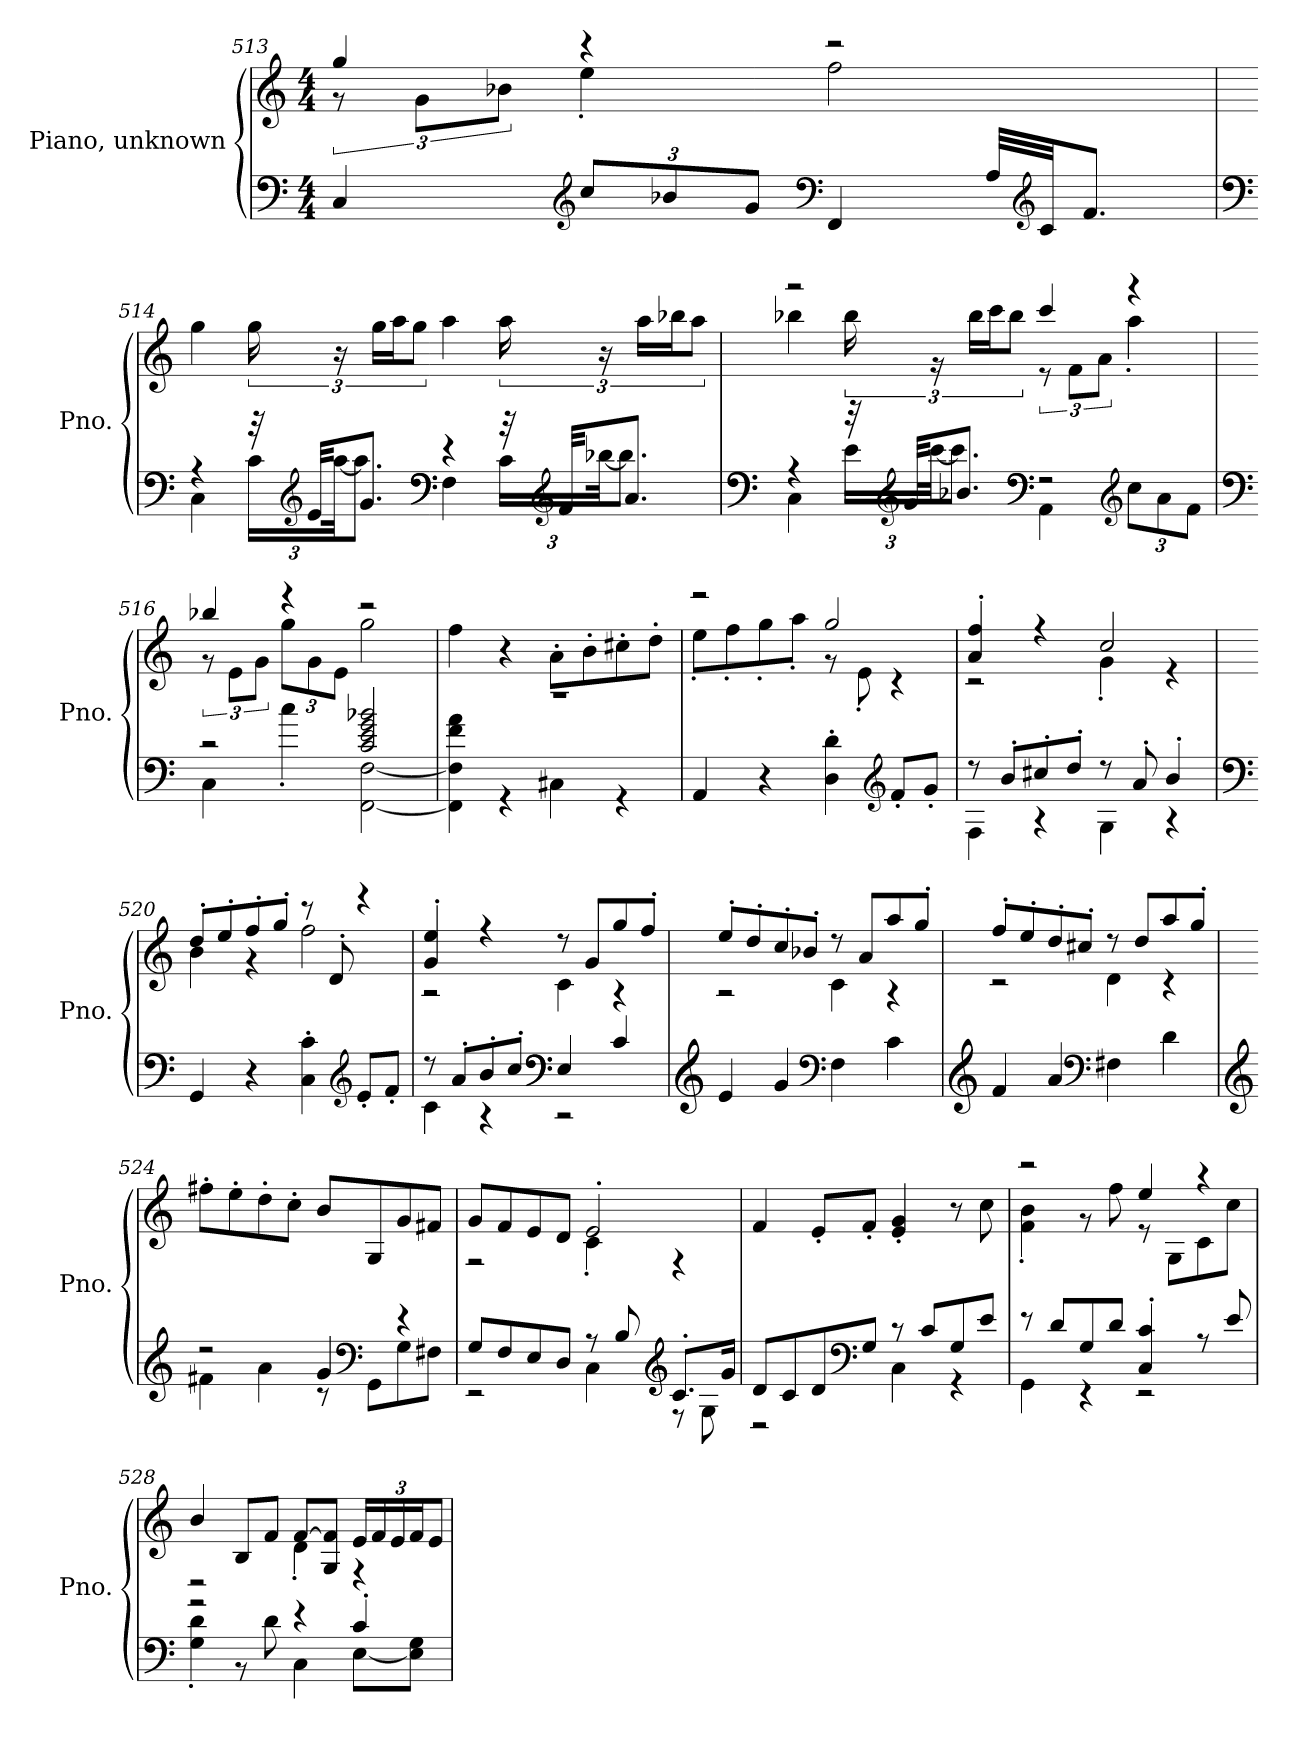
**kern	**kern
*part1	*part1
*staff2	*staff1
*I"Piano, unknown	*
*I'Pno.	*
!!LO:LB:g=z
*clefF4	*clefG2
*k[]	*k[]
*M4/4	*M4/4
=513	=513
*	*^
4C/	4gg/	12r
.	.	12g\L
.	.	12b-X\J
*clefG2	*	*
*Xbrackettup	*	*
12cc/L	4r	4ee'\
12b-X/	.	.
12g/J	.	.
*clefF4	*	*
4FF/	2r	2ff\
32A/LLL	.	.
*clefG2	*	*
32c/JJ	.	.
8.f/J	.	.
*	*v	*v
=514	=514
*clefF4	*
*^	*
4r	4C\	4gg\
32r	24c\LL	24gg\
*clefG2	*	*
32e/KKL	.	.
.	[48aa\JK	24r
8.g/J	8.aa\J]	.
.	.	24gg\LL
*	*	*Xbrackettup
.	.	24aa\J
.	.	12gg\J
*clefF4	*	*
4r	4F\	4aa\
*	*	*brackettup
32r	24c\LL	24aa\
*clefG2	*	*
32f/KKL	.	.
.	[48bb-X\JK	24r
8.a/J	8.bb-\J]	.
.	.	24aa\LL
*	*	*Xbrackettup
.	.	24bb-X\J
.	.	12aa\J
!!LO:LB:g=z
=515	=515	=515
*clefF4	*	*
*	*	*^
4r	4C\	2r	4bb-X\
*	*	*	*brackettup
32r	24e\LL	.	24bb-\
*clefG2	*	*	*
32g/KKL	.	.	.
.	[48ccc\JK	.	24r
8.b-X/J	8.ccc\J]	.	.
.	.	.	24bb-\LL
*	*	*	*Xbrackettup
.	.	.	24ccc\J
.	.	.	12bb-\J
*clefF4	*	*	*
*	*	*	*brackettup
2r	4AA\	4ccc/	12r
.	.	.	12f\L
.	.	.	12a\J
*clefG2	*	*	*
.	12cc\L	4r	4aa'\
.	12a\	.	.
.	12f\J	.	.
=516	=516	=516	=516
*clefF4	*	*	*
2r	4C\	4bb-X/	12r
.	.	.	12e\L
.	.	.	12g\J
*	*	*	*Xbrackettup
.	4cc'\	4r	12gg\L
.	.	.	12g\
.	.	.	12e\J
2c/ 2e/ 2g/ 2b-X/	[2FF\ [2F\	2r	2gg\
*	*	*v	*v
=517	=517	=517
1r	4FF\] 4F\] 4f\ 4a\	4ff\
.	4r	4r
.	4C#X\	8a'\L
.	.	8b'\
.	4r	8cc#X'\
.	.	8dd'\J
*v	*v	*
!!LO:LB:g=z
=518	=518
*	*^
4AA/	2r	8ee'\L
.	.	8ff'\
4r	.	8gg'\
.	.	8aa'\J
4D\' 4d\'	2gg/	8r
.	.	8e'\
*clefG2	*	*
8f'/L	.	4r
8g'/J	.	.
=519	=519	=519
*^	*	*
8r	4F\	4a/' 4ff/'	2r
8b'/L	.	.	.
8cc#X'/	4r	4r	.
8dd'/J	.	.	.
8r	4G\	2cc/	4g'\
8a'/	.	.	.
4b'/	4r	.	4r
*v	*v	*	*
=520	=520	=520
*clefF4	*	*
4GG/	8dd'/L	4b\
.	8ee'/	.
4r	8ff'/	4r
.	8gg'/J	.
4C\' 4c\'	8r	2ff\
.	8d'/	.
*clefG2	*	*
8e'/L	4r	.
8f'/J	.	.
=521	=521	=521
*^	*	*
8r	4c\	4g/' 4ee/'	2r
8a'/L	.	.	.
8b'/	4r	4r	.
8cc'/J	.	.	.
*clefF4	*	*	*
4E/	2r	8r	4c\
.	.	8g/L	.
4c/	.	8gg/	4r
.	.	8ff'/J	.
*v	*v	*	*
!!LO:LB:g=z	!!
=522	=522	=522
*clefG2	*	*
4e/	8ee'/L	2r
.	8dd'/	.
4g/	8cc'/	.
.	8b-X'/J	.
*clefF4	*	*
4F\	8r	4c\
.	8a/L	.
4c\	8aa/	4r
.	8gg'/J	.
=523	=523	=523
*clefG2	*	*
4f/	8ff'/L	2r
.	8ee'/	.
4a/	8dd'/	.
.	8cc#X'/J	.
*clefF4	*	*
4F#X\	8r	4d\
.	8dd/L	.
4d\	8aa/	4r
.	8gg'/J	.
*	*v	*v
=524	=524
*clefG2	*
*^	*
2r	4f#X\	8ff#X'\L
.	.	8ee'\
.	4a\	8dd'\
.	.	8cc'\J
4g/	8r	8b/L
*clefF4	*	*
.	8GG\L	8G/
4r	8G\	8g/
.	8F#X\J	8f#X/J
!!LO:PB:g=z
=525	=525	=525
*	*	*^
8G/L	2r	8g/L	2r
8F/	.	8f/	.
8E/	.	8e/	.
8D/J	.	8d/J	.
8r	4C\	2e'/	4c'\
8B/	.	.	.
*clefG2	*	*	*
8.c'/L	8r	.	4r
.	8G\	.	.
16g/Jk	.	.	.
*	*	*v	*v
=526	=526	=526
8d/L	2r	4f/
8c/	.	.
8d/	.	8e'/L
*clefF4	*	*
8G/J	.	8f'/J
8r	4C\	4e/' 4g/'
8c/L	.	.
8G/	4r	8r
8e/J	.	8cc\
=527	=527	=527
*	*	*^
8r	4GG\	2r	4f\' 4b\'
8d/L	.	.	.
8G/	4r	.	8r
8d/J	.	.	8ff\
4C/' 4c/'	2r	4ee/	8r
.	.	.	8G\L
8r	.	4r	8c\
8e/	.	.	8cc\J
=528	=528	=528	=528
2r	4G\' 4d\'	4b/	2r
.	8r	8B/L	.
.	8d\	8f/J	.
4r	4C\	[8f/L	4d'\
.	.	8G/ 8f/]J	.
4c'/	[8E\L	24e/LL	4r
.	.	24f/	.
.	.	24e/	.
.	8E\] 8G\J	24f/J	.
.	.	12e/J	.
*v	*v	*	*
*	*v	*v
=	=
*-	*-
